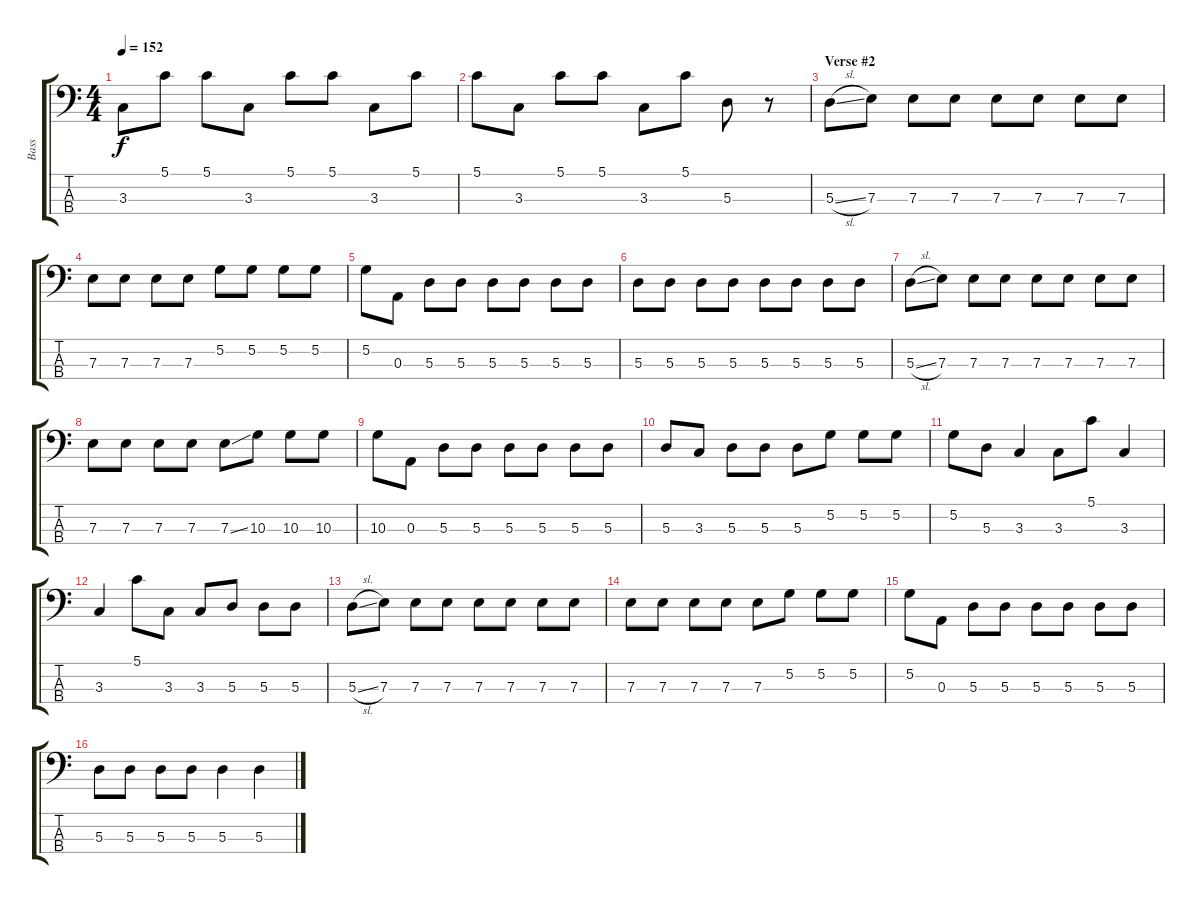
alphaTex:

\track ("Bass" "Bass") {instrument electricbassfinger}
\staff {score tabs}
\tuning (G2 D2 A1 E1) {hide}
\ts (4 4)
\tempo 152
\clef f4
\ks c
3.3.8{dy f} 5.1.8 5.1.8 3.3.8 5.1.8 5.1.8 3.3.8 5.1.8 |
5.1.8 3.3.8 5.1.8 5.1.8 3.3.8 5.1.8 5.3.8 r.8 |
\section ("" "Verse #2")
5.3{sl}.8 7.3.8 7.3.8 7.3.8 7.3.8 7.3.8 7.3.8 7.3.8 |
7.3.8 7.3.8 7.3.8 7.3.8 5.2.8 5.2.8 5.2.8 5.2.8 |
5.2.8 0.3.8 5.3.8 5.3.8 5.3.8 5.3.8 5.3.8 5.3.8 |
5.3.8 5.3.8 5.3.8 5.3.8 5.3.8 5.3.8 5.3.8 5.3.8 |
5.3{sl}.8 7.3.8 7.3.8 7.3.8 7.3.8 7.3.8 7.3.8 7.3.8 |
7.3.8 7.3.8 7.3.8 7.3.8 7.3{ss}.8 10.3.8 10.3.8 10.3.8 |
10.3.8 0.3.8 5.3.8 5.3.8 5.3.8 5.3.8 5.3.8 5.3.8 |
5.3.8 3.3.8 5.3.8 5.3.8 5.3.8 5.2.8 5.2.8 5.2.8 |
5.2.8 5.3.8 3.3.4 3.3.8 5.1.8 3.3.4 |
3.3.4 5.1.8 3.3.8 3.3.8 5.3.8 5.3.8 5.3.8 |
5.3{sl}.8 7.3.8 7.3.8 7.3.8 7.3.8 7.3.8 7.3.8 7.3.8 |
7.3.8 7.3.8 7.3.8 7.3.8 7.3.8 5.2.8 5.2.8 5.2.8 |
5.2.8 0.3.8 5.3.8 5.3.8 5.3.8 5.3.8 5.3.8 5.3.8 |
5.3.8 5.3.8 5.3.8 5.3.8 5.3.4 5.3.4
